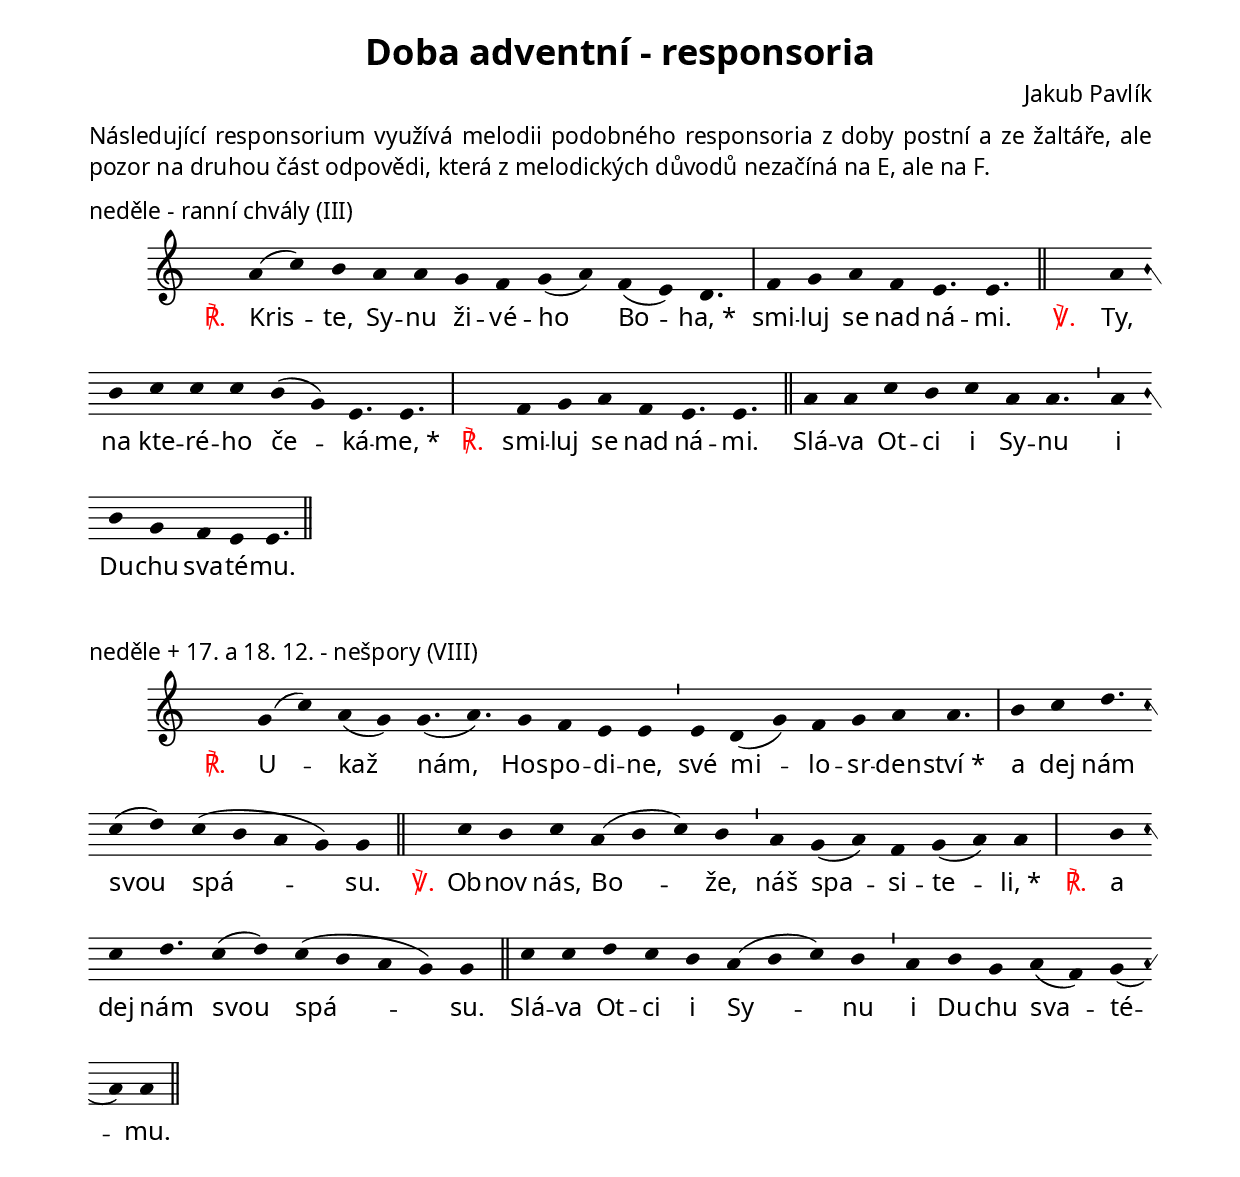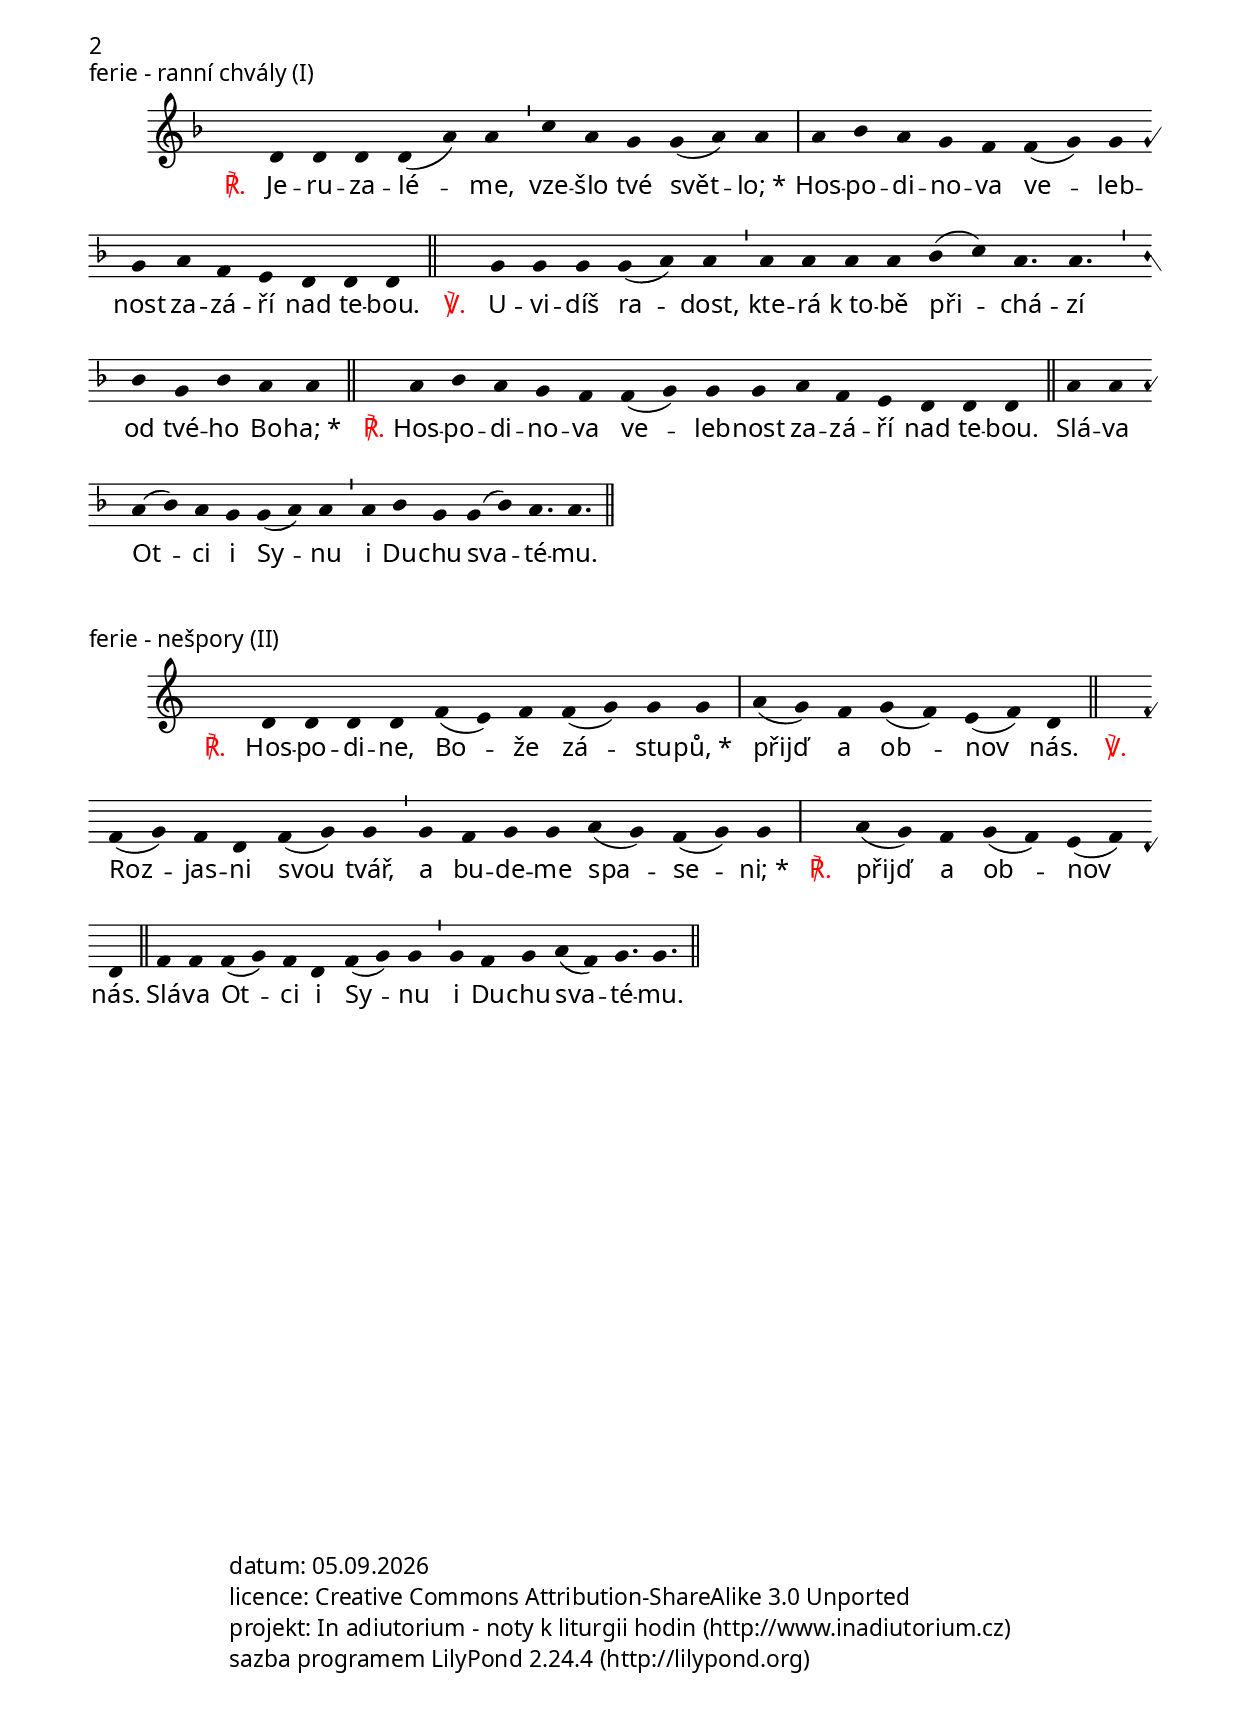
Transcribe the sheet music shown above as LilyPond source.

\version "2.14.2"

\header {
  title = "Doba adventní - responsoria"
  composer = "Jakub Pavlík"
}

\paper {
  % neroztahovat noty na celou stranku, ale nechat misto dole:
  ragged-bottom = ##t
}

\include "spolecne.ly"
\include "dilyresponsorii.ly"

\markup\justify {
  Následující responsorium využívá melodii podobného responsoria
  z doby postní a ze žaltáře, ale pozor na druhou část odpovědi,
  která z melodických důvodů nezačíná na E, ale na F.
}

% Podstatna cast melodie (krome verse) je zkopirovana
% z responsoria pro dobu postni.
\score {
  \relative c'' {
    \choralniRezim

    \neviditelna a
    a4( c) b a a g f g( a) f( e) d4. \barMax
    f4 g a f e4. e \barFinalis

    \neviditelna a
    a4 b c c c b( g) e4. e \barMax
    \neviditelna e
    f4 g a f e4. e \barFinalis

    a4 a c b c a a4. \barMin
    a4 b g f e e4. \barFinalis
  }
  \addlyrics {
    \Response Kris -- te, Sy -- nu ži -- vé -- ho Bo -- ha,_*
    smi -- luj se nad ná -- mi.

    \Verse Ty, na kte -- ré -- ho če -- ká -- me,_*
    \Response smi -- luj se nad ná -- mi.
    \textRespDoxologie
  }
  \header {
    quid = "resp."
    modus = "III"
    piece = "neděle - ranní chvály (III)"
    id = "ne-rch"
  }
}

\score {
  \relative c'' {
    \choralniRezim

    % R
    \neviditelna g
    g4( c) a( g) g4.( a) g4 f e e \barMin
    e d( g) f g a a4. \barMax
    b4 c d4. c4( d) c( b a g) g \barFinalis
    % V
    \neviditelna b
    c4 b c a(b c) b \barMin
    a g( a) f g( a) a \barMax
    % R
    \neviditelna b
    b4 c d4. c4( d) c( b a g) g \barFinalis
    % Slava
    c4 c d c b a( b c) b \barMin
    a b g a( f) g( a) a \barFinalis
  }
  \addlyrics {
    \Response U -- kaž nám, Hos -- po -- di -- ne, své mi -- lo -- sr -- den -- ství_*
    a dej nám svou spá -- su.
    \Verse Ob -- nov nás, Bo -- že, náš spa -- si -- te -- li,_*
    \Response a dej nám svou spá -- su.
    \textRespDoxologie
  }
  \header {
    quid = "resp."
    modus = "VIII"
    piece = "neděle + 17. a 18. 12. - nešpory (VIII)"
    id = "ne-ne"
  }
}

\pageBreak

\score {
  \relative c' {
    \choralniRezim
    \key f \major

    % R
    \neviditelna d
    d4 d d d( a') a \barMin c a g g( a) a \barMax
    a bes a g f f( g) g g a f e d d d \barFinalis
    % V
    \neviditelna g
    g4 g g g( a) a \barMin a a a a bes( c) a4. a \barMin
    bes4 g bes a a \barFinalis
    % R
    \neviditelna a
    a bes a g f f( g) g g a f e d d d \barFinalis
    % Slava
    a'4 a a( bes) a g g( a) a \barMin a bes g g( bes) a4. a \barFinalis
  }
  \addlyrics {
    \Response Je -- ru -- za -- lé -- me, vze -- šlo tvé svět -- lo;_*
    Hos -- po -- di -- no -- va ve -- leb -- nost za -- zá -- ří nad te -- bou.
    \Verse U -- vi -- díš ra -- dost, kte -- rá k_to -- bě při -- chá -- zí od tvé -- ho Bo -- ha;_*
    \Response Hos -- po -- di -- no -- va ve -- leb -- nost za -- zá -- ří nad te -- bou.
    \textRespDoxologie
  }
  \header {
    quid = "resp."
    modus = "I"
    piece = "ferie - ranní chvály (I)"
    id = "fe-rch"
  }
}

\score {
  \relative c' {
    \choralniRezim

    % R
    \neviditelna d
    d4 d d d f( e) f f( g) g g \barMax
    a( g) f g( f) e( f) d \barFinalis
    % V
    \neviditelna f
    f4( g) f d f( g) g \barMin g f g g a( g) f( g) g \barMax
    % R
    \neviditelna g
    a( g) f g( f) e( f) d \barFinalis
    % Slava
    f4 f f( g) f d f( g) g \barMin g f g a( f) g4. g \barFinalis
  }
  \addlyrics {
    \Response Hos -- po -- di -- ne, Bo -- že zá -- stu -- pů,_*
    přijď a ob -- nov nás.
    \Verse Roz -- jas -- ni svou tvář, a bu -- de -- me spa -- se -- ni;_*
    \Response přijď a ob -- nov nás.
    \textRespDoxologie
  }
  \header {
    quid = "resp."
    modus = "II"
    piece = "ferie - nešpory (II)"
    id = "fe-ne"
  }
}